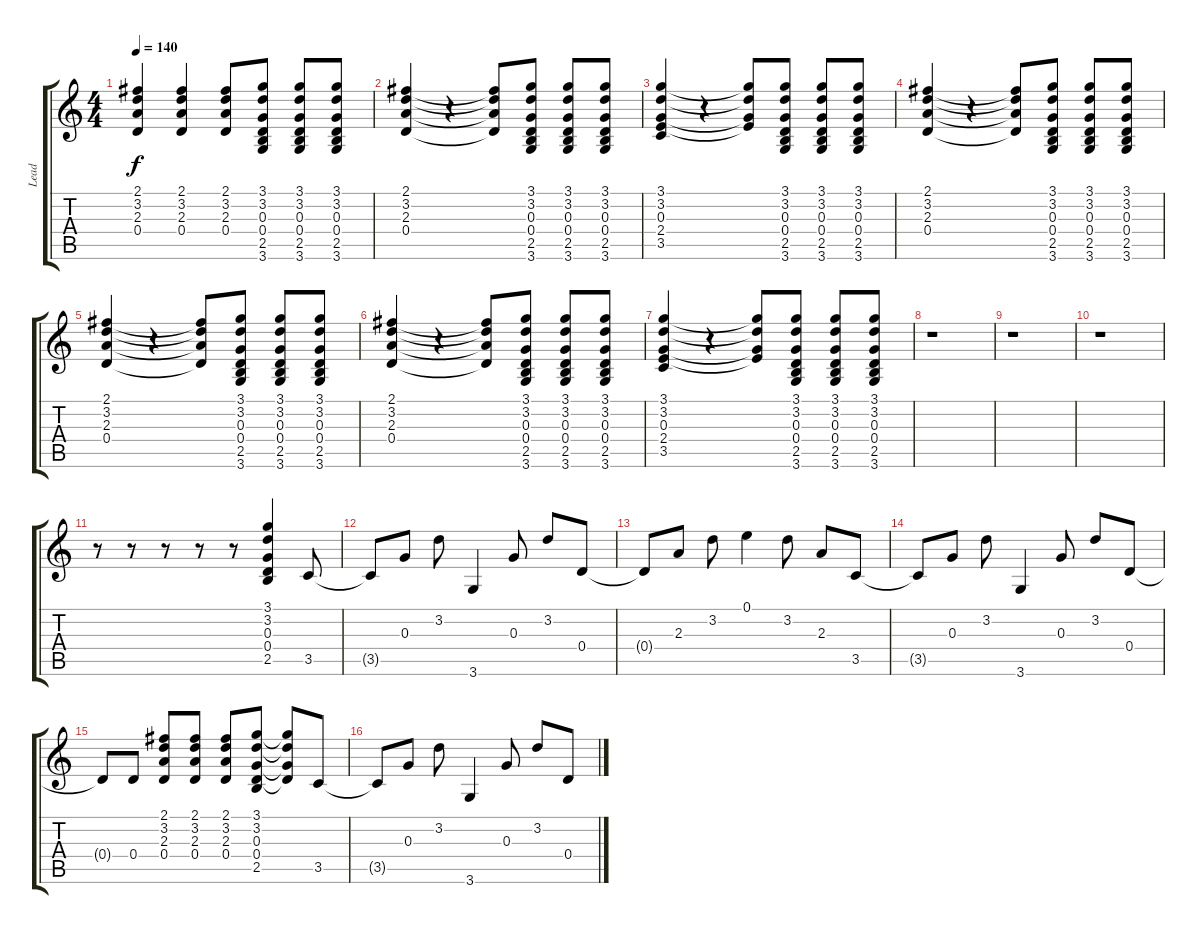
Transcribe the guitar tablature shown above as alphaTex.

\track ("Lead" "Lead") {instrument overdrivenguitar}
\staff {score tabs}
\tuning (E4 B3 G3 D3 A2 E2) {hide}
\ts (4 4)
\tempo 140
\clef g2
\ks c
(2.1 3.2 2.3 0.4).4{dy f} (2.1 3.2 2.3 0.4).4 (2.1 3.2 2.3 0.4).8 (3.1 3.2 0.3 0.4 2.5 3.6).8 (3.1 3.2 0.3 0.4 2.5 3.6).8 (3.1 3.2 0.3 0.4 2.5 3.6).8 |
(2.1 3.2 2.3 0.4).4 r.4 (2.1{t} 3.2{t} 2.3{t} 0.4{t}).8 (3.1 3.2 0.3 0.4 2.5 3.6).8 (3.1 3.2 0.3 0.4 2.5 3.6).8 (3.1 3.2 0.3 0.4 2.5 3.6).8 |
(3.1 3.2 0.3 2.4 3.5).4 r.4 (3.1{t} 3.2{t} 0.3{t} 2.4{t}).8 (3.1 3.2 0.3 0.4 2.5 3.6).8 (3.1 3.2 0.3 0.4 2.5 3.6).8 (3.1 3.2 0.3 0.4 2.5 3.6).8 |
(2.1 3.2 2.3 0.4).4 r.4 (2.1{t} 3.2{t} 2.3{t} 0.4{t}).8 (3.1 3.2 0.3 0.4 2.5 3.6).8 (3.1 3.2 0.3 0.4 2.5 3.6).8 (3.1 3.2 0.3 0.4 2.5 3.6).8 |
(2.1 3.2 2.3 0.4).4 r.4 (2.1{t} 3.2{t} 2.3{t} 0.4{t}).8 (3.1 3.2 0.3 0.4 2.5 3.6).8 (3.1 3.2 0.3 0.4 2.5 3.6).8 (3.1 3.2 0.3 0.4 2.5 3.6).8 |
(2.1 3.2 2.3 0.4).4 r.4 (2.1{t} 3.2{t} 2.3{t} 0.4{t}).8 (3.1 3.2 0.3 0.4 2.5 3.6).8 (3.1 3.2 0.3 0.4 2.5 3.6).8 (3.1 3.2 0.3 0.4 2.5 3.6).8 |
(3.1 3.2 0.3 2.4 3.5).4 r.4 (3.1{t} 3.2{t} 0.3{t} 2.4{t}).8 (3.1 3.2 0.3 0.4 2.5 3.6).8 (3.1 3.2 0.3 0.4 2.5 3.6).8 (3.1 3.2 0.3 0.4 2.5 3.6).8 |
r.1 |
r.1 |
r.1 |
r.8 r.8 r.8 r.8 r.8 (3.1 3.2 0.3 0.4 2.5).4 3.5.8 |
3.5{t}.8 0.3.8 3.2.8 3.6.4 0.3.8 3.2.8 0.4.8 |
0.4{t}.8 2.3.8 3.2.8 0.1.4 3.2.8 2.3.8 3.5.8 |
3.5{t}.8 0.3.8 3.2.8 3.6.4 0.3.8 3.2.8 0.4.8 |
0.4{t}.8 0.4.8 (2.1 3.2 2.3 0.4).8 (2.1 3.2 2.3 0.4).8 (2.1 3.2 2.3 0.4).8 (3.1 3.2 0.3 0.4 2.5).8 (3.1{t} 3.2{t} 0.3{t} 0.4{t}).8 3.5.8 |
3.5{t}.8 0.3.8 3.2.8 3.6.4 0.3.8 3.2.8 0.4.8
